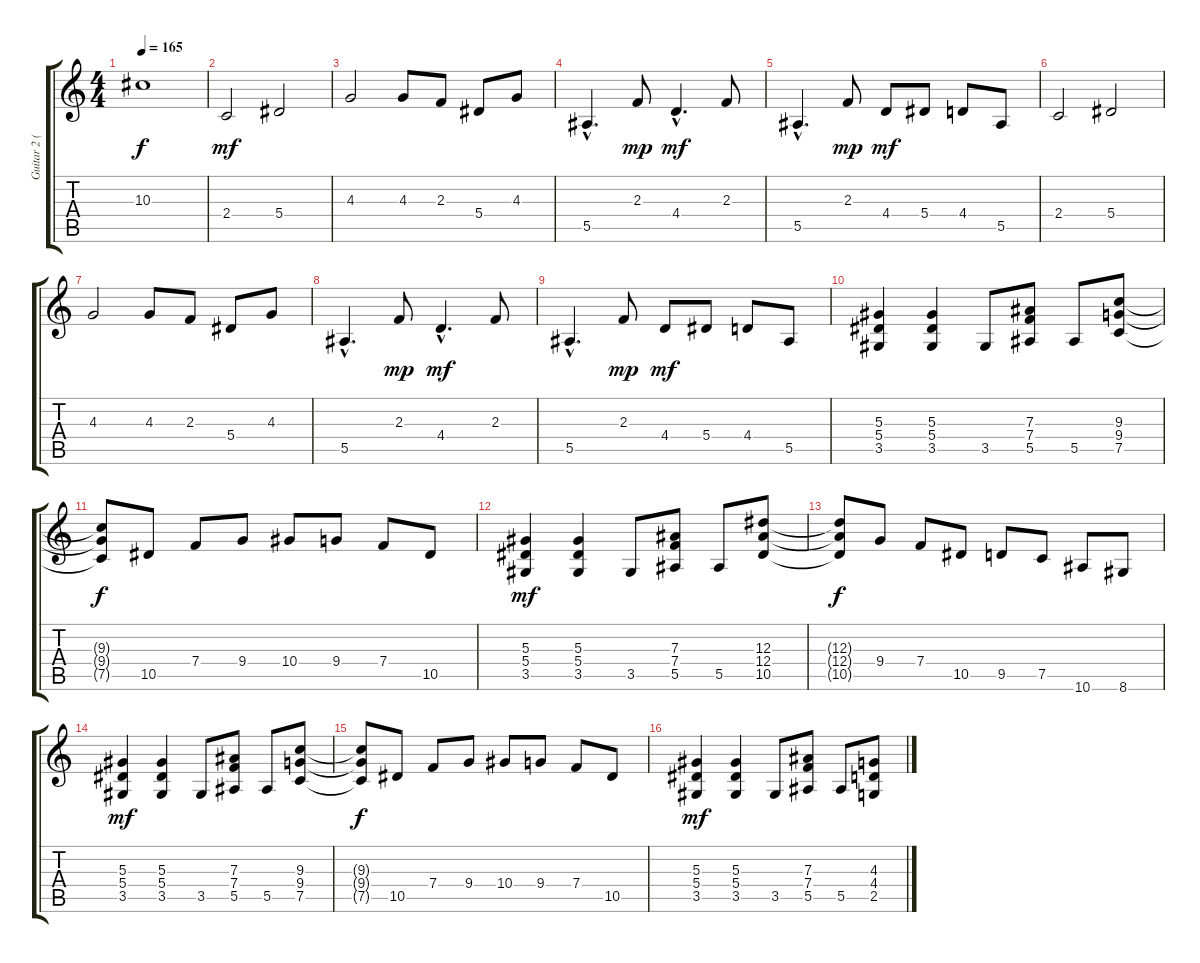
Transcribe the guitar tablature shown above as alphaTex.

\track ("Guitar 2 (Lead)" "Guitar 2 (") {instrument distortionguitar}
\staff {score tabs}
\tuning (C4 G3 Eb3 Bb2 F2 C2) {hide}
\ts (4 4)
\tempo 165
\clef g2
\ks c
10.3{t}.1{dy f} |
2.4.2{dy mf balance 14} 5.4.2 |
4.3.2 4.3.8 2.3.8 5.4.8 4.3.8 |
5.5{hac}.4{d} 2.3.8{dy mp} 4.4{hac}.4{d dy mf} 2.3.8 |
5.5{hac}.4{d} 2.3.8{dy mp} 4.4.8{dy mf} 5.4.8 4.4.8 5.5.8 |
2.4.2 5.4.2 |
4.3.2 4.3.8 2.3.8 5.4.8 4.3.8 |
5.5{hac}.4{d} 2.3.8{dy mp} 4.4{hac}.4{d dy mf} 2.3.8 |
5.5{hac}.4{d} 2.3.8{dy mp} 4.4.8{dy mf} 5.4.8 4.4.8 5.5.8 |
(5.3 5.4 3.5).4{balance 13} (5.3 5.4 3.5).4 3.5.8 (7.3 7.4 5.5).8 5.5.8 (9.3 9.4 7.5).8 |
(9.3{t} 9.4{t} 7.5{t}).8{dy f} 10.5.8 7.4.8 9.4.8 10.4.8 9.4.8 7.4.8 10.5.8 |
(5.3 5.4 3.5).4{dy mf} (5.3 5.4 3.5).4 3.5.8 (7.3 7.4 5.5).8 5.5.8 (12.3 12.4 10.5).8 |
(12.3{t} 12.4{t} 10.5{t}).8{dy f} 9.4.8 7.4.8 10.5.8 9.5.8 7.5.8 10.6.8 8.6.8 |
(5.3 5.4 3.5).4{dy mf} (5.3 5.4 3.5).4 3.5.8 (7.3 7.4 5.5).8 5.5.8 (9.3 9.4 7.5).8 |
(9.3{t} 9.4{t} 7.5{t}).8{dy f} 10.5.8 7.4.8 9.4.8 10.4.8 9.4.8 7.4.8 10.5.8 |
(5.3 5.4 3.5).4{dy mf} (5.3 5.4 3.5).4 3.5.8 (7.3 7.4 5.5).8 5.5.8 (4.3 4.4 2.5).8
